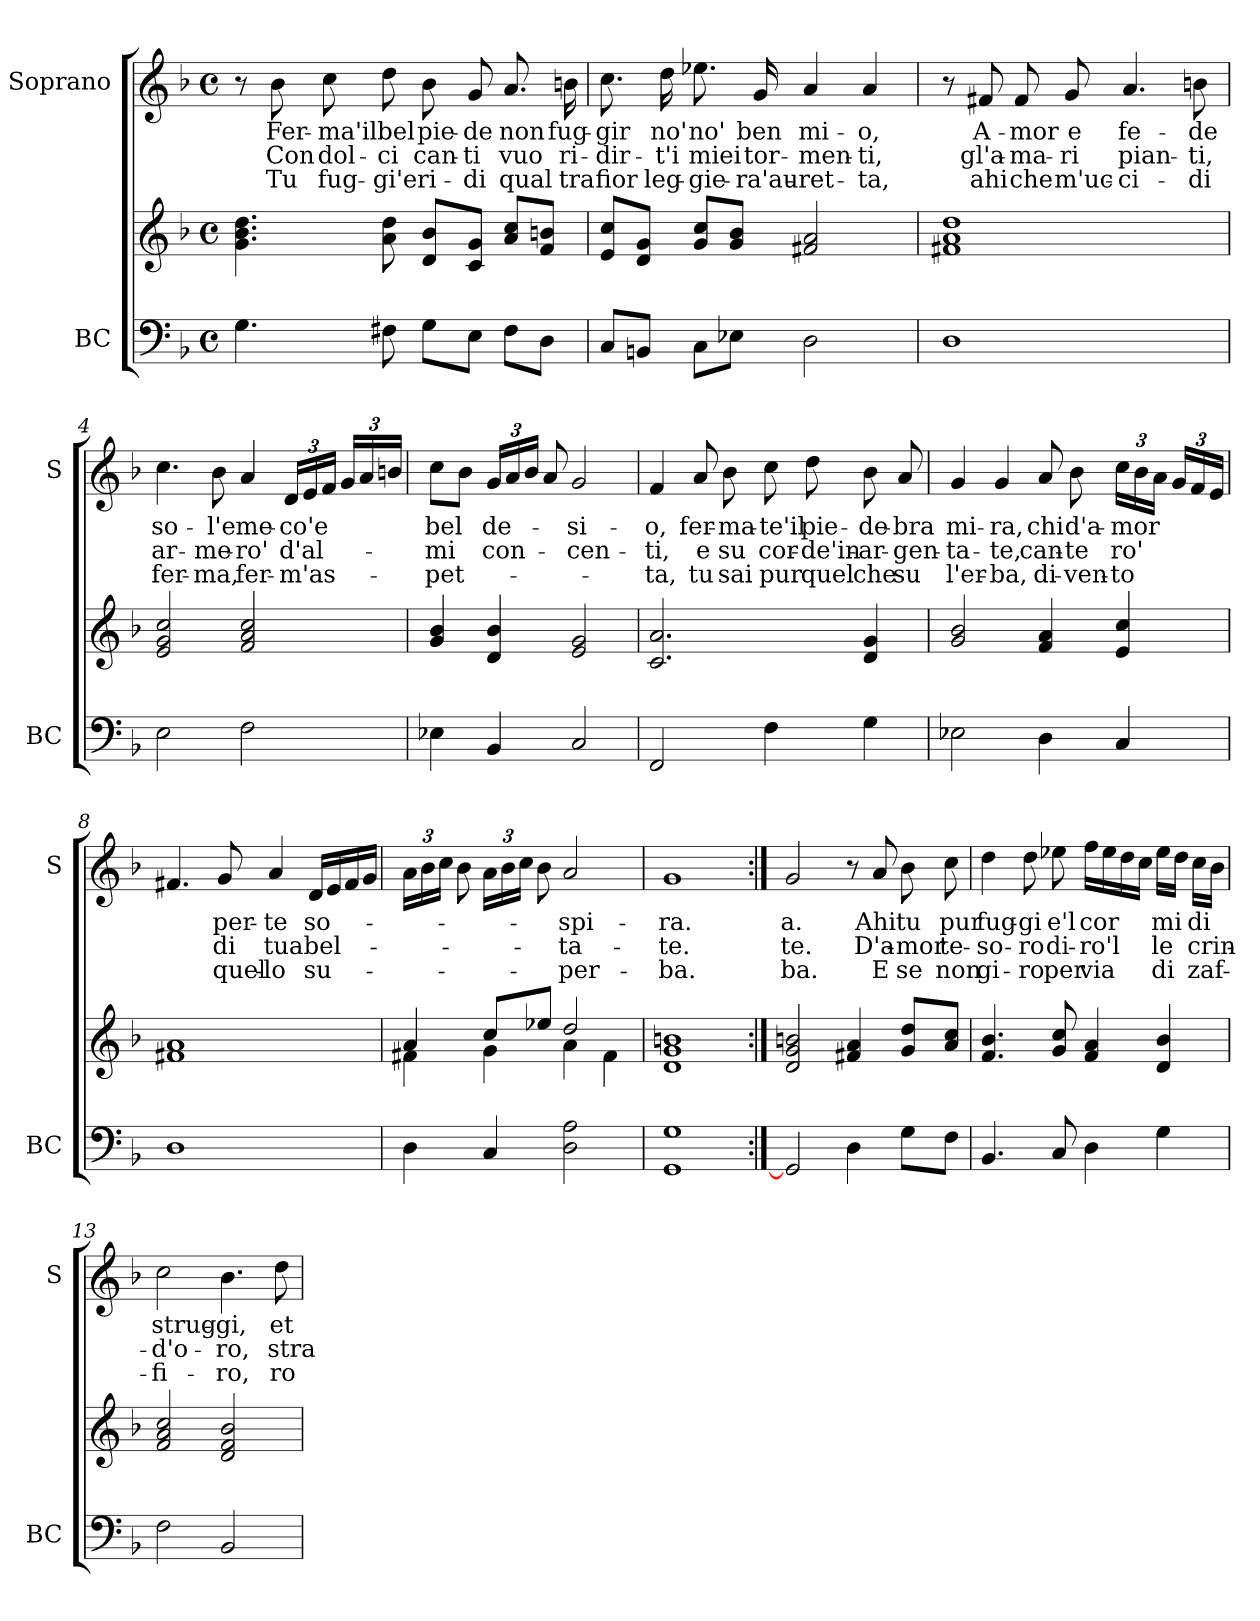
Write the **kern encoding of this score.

**kern	**kern	**kern	**text	**text	**text
*part2	*part2	*part1	*part1	*part1	*part1
*staff3	*staff2	*staff1	*staff1	*staff1	*staff1
*I"BC	*	*I"Soprano	*	*	*
*I'BC	*	*I'S	*	*	*
*clefF4	*clefG2	*clefG2	*	*	*
*k[b-]	*k[b-]	*k[b-]	*	*	*
*F:	*F:	*F:	*	*	*
*M4/4	*M4/4	*M4/4	*	*	*
*met(c)	*met(c)	*met(c)	*	*	*
=1	=1	=1	=1	=1	=1
4.G\	4.g\ 4.b-\ 4.dd\	8r	.	.	.
.	.	8b-\	Fer-	Con	Tu
.	.	8cc\	-ma'il	dol-	fug-
8F#X\	8a\ 8dd\	8dd\	bel	-ci	-gi'e
8G\L	8d/ 8b-/L	8b-\	pie-	can-	ri-
8E\J	8c/ 8g/J	8g/	-de	-ti	-di
8F#\L	8a/ 8cc/L	8.a/	non	vuo	qual
8D\J	8f/ 8bn/J	.	.	.	.
.	.	16bn\	fug-	ri-	tra
=2	=2	=2	=2	=2	=2
8C/L	8e/ 8cc/L	8.cc\	-gir	-dir-	fior
8BBn/J	8d/ 8g/J	.	.	.	.
.	.	16dd\	no'	-t'i	leg-
8C\L	8g/ 8cc/L	8.ee-X\	no'	miei	-gie-
8E-X\J	8g/ 8b-/J	.	.	.	.
.	.	16g/	ben	tor-	-ra'au-
2D\	2f#X/ 2a/	4a/	mi-	-men-	-ret-
.	.	4a/	-o,	-ti,	-ta,
=3	=3	=3	=3	=3	=3
1D	1f#X 1a 1dd	8r	.	.	.
.	.	8f#X/	A-	gl'a-	ahi
.	.	8f#/	-mor	-ma-	che
.	.	8g/	e	-ri	m'uc-
.	.	4.a/	fe-	pian-	-ci-
.	.	8bn\	-de	-ti,	-di
!!LO:LB:g=z
=4	=4	=4	=4	=4	=4
2E\	2e/ 2g/ 2cc/	4.cc\	so-	ar-	fer-
.	.	8b-\	-l'e	-me-	-ma,
2F\	2f/ 2a/ 2cc/	4a/	me-	-ro'	fer-
.	.	24d/LL	-co'e	d'al-	-m'as-
.	.	24e/	.	.	.
.	.	24f/JJ	.	.	.
.	.	24g/LL	.	.	.
.	.	24a/	.	.	.
.	.	24bn/JJ	.	.	.
=5	=5	=5	=5	=5	=5
4E-X\	4g/ 4b-/	8cc\L	bel	-mi	-pet-
.	.	8b-\J	.	.	.
4BB-/	4d/ 4b-/	24g/LL	de-	con-	.
.	.	24a/	.	.	.
.	.	24b-/JJ	.	.	.
.	.	8a/	.	.	.
2C/	2e/ 2g/	2g/	-si-	-cen-	.
=6	=6	=6	=6	=6	=6
2FF/	2.c/ 2.a/	4f/	-o,	-ti,	-ta,
.	.	8a/	fer-	e	tu
.	.	8b-\	-ma-	su	sai
4F\	.	8cc\	-te'il	cor-	pur
.	.	8dd\	pie-	-de'in-	quel
4G\	4d/ 4g/	8b-\	-de-	-ar-	che
.	.	8a/	-bra	-gen-	su
!!LO:LB:g=z
=7	=7	=7	=7	=7	=7
2E-X\	2g/ 2b-/	4g/	mi-	-ta-	l'er-
.	.	4g/	-ra,	-te,	-ba,
4D\	4f/ 4a/	8a/	chi	can-	di-
.	.	8b-\	d'a-	-te	-ven-
4C/	4e/ 4cc/	24cc\LL	-mor	ro'	-to
.	.	24b-\	.	.	.
.	.	24a\JJ	.	.	.
.	.	24g/LL	.	.	.
.	.	24f/	.	.	.
.	.	24e/JJ	.	.	.
=8	=8	=8	=8	=8	=8
1D	1f#X 1a	4.f#X/	.	.	.
.	.	8g/	per-	di	quel-
.	.	4a/	-te	tua	-lo
.	.	16d/LL	so-	bel-	su-
.	.	16e/	.	.	.
.	.	16f#/	.	.	.
.	.	16g/JJ	.	.	.
=9	=9	=9	=9	=9	=9
*	*^	*	*	*	*
4D\	4a/	4f#X\	24a\LL	.	.	.
.	.	.	24b-\	.	.	.
.	.	.	24cc\JJ	.	.	.
.	.	.	8b-\	.	.	.
4C/	8cc/L	4g\	24a\LL	.	.	.
.	.	.	24b-\	.	.	.
.	.	.	24cc\JJ	.	.	.
.	8ee-X/J	.	8b-\	.	.	.
2D\ 2A\	2dd/	4a\	2a/	-spi-	-ta-	-per-
.	.	4f#\	.	.	.	.
*	*v	*v	*	*	*	*
=10	=10	=10	=10	=10	=10
*^	*	*	*	*	*
1GG	1G	1d 1g 1bn	1g	-ra.	-te.	-ba.
*v	*v	*	*	*	*	*
!!LO:PB:g=z
=11:|!	=11:|!	=11:|!	=11:|!	=11:|!	=11:|!
2GG/]	2d/ 2g/ 2bn/	2g/	a.	te.	ba.
4D\	4f#X/ 4a/	8r	.	.	.
.	.	8a/	Ahi	D'a-	E
8G\L	8g/ 8dd/L	8b-\	tu	-mor	se
8F\J	8a/ 8cc/J	8cc\	pur	te-	non
=12	=12	=12	=12	=12	=12
4.BB-/	4.f/ 4.b-/	4dd\	fug-	-so-	gi-
.	.	8dd\	-gi	-ro	-ro
8C/	8g/ 8cc/	8ee-X\	e'l	di-	per
4D\	4f/ 4a/	16ff\LL	cor	-ro'l	via
.	.	16ee-\	.	.	.
.	.	16dd\	.	.	.
.	.	16cc\JJ	.	.	.
4G\	4d/ 4b-/	16ee-\LL	mi	le	di
.	.	16dd\JJ	.	.	.
.	.	16cc\LL	di	crin-	zaf-
.	.	16b-\JJ	.	.	.
=13	=13	=13	=13	=13	=13
2F\	2f/ 2a/ 2cc/	2cc\	strug-	-d'o-	-fi-
2BB-/	2d/ 2f/ 2b-/	4.b-\	-gi,	-ro,	-ro,
.	.	8dd\	et	stra-	ro-
=	=	=	=	=	=
*-	*-	*-	*-	*-	*-
